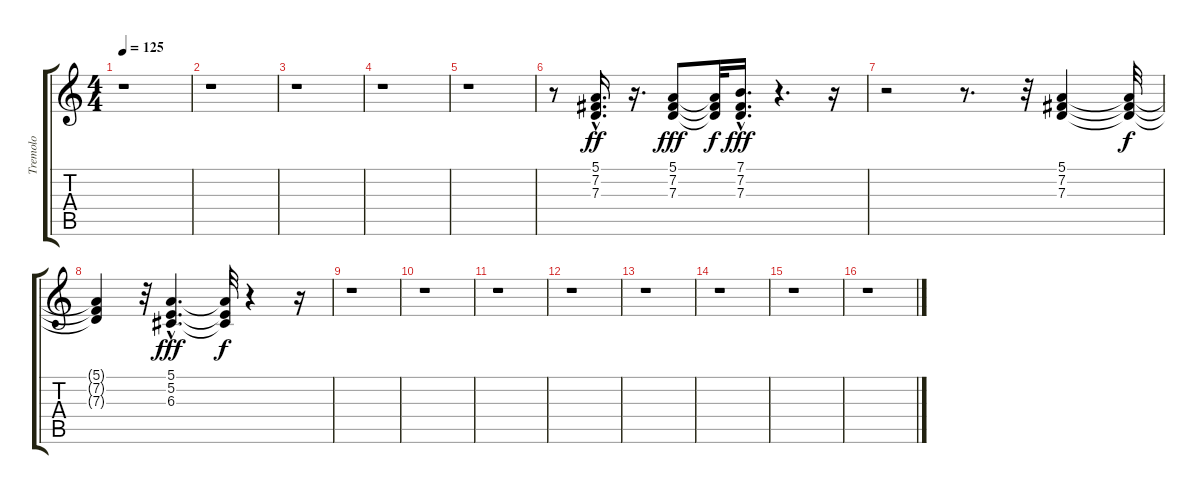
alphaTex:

\track ("Tremolo" "Tremolo") {instrument tremolostrings}
\staff {score tabs}
\tuning (E4 B3 G3 D3 A2 E2) {hide}
\ts (4 4)
\tempo 125
\clef g2
\ks c
r.1{dy ff} |
r.1 |
r.1 |
r.1 |
r.1 |
r.8 (5.1{hac} 7.2{hac} 7.3{hac}).16{d volume 13} r.16{d} (5.1 7.2 7.3).8{dy fff} (5.1{t} 7.2{t} 7.3{t}).32{dy f} (7.1{hac} 7.2{hac} 7.3{hac}).16{d dy fff} r.4{d} r.16 |
r.2 r.8{d} r.32 (5.1 7.2 7.3).4 (5.1{t} 7.2{t} 7.3{t}).32{dy f} |
(5.1{t} 7.2{t} 7.3{t}).4 r.32 (5.1{hac} 5.2{hac} 6.3{hac}).4{d dy fff} (5.1{t} 5.2{t} 6.3{t}).32{dy f} r.4 r.16 |
r.1 |
r.1 |
r.1 |
r.1 |
r.1 |
r.1 |
r.1 |
r.1
